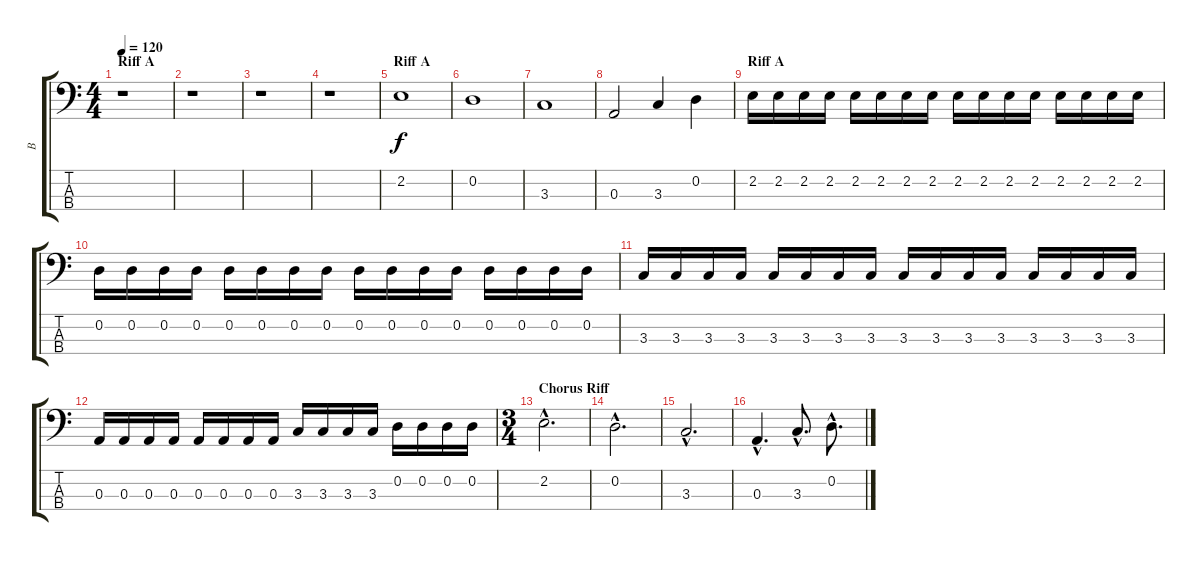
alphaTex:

\track ("B" "B") {instrument electricbasspick}
\staff {score tabs}
\tuning (G2 D2 A1 E1) {hide}
\ts (4 4)
\section ("" "Riff A")
\tempo 120
\clef f4
\ks c
r.1{dy f instrument electricbasspick} |
r.1 |
r.1 |
r.1 |
\section ("" "Riff A")
2.2.1 |
0.2.1 |
3.3.1 |
0.3.2 3.3.4 0.2.4 |
\section ("" "Riff A")
2.2.16 2.2.16 2.2.16 2.2.16 2.2.16 2.2.16 2.2.16 2.2.16 2.2.16 2.2.16 2.2.16 2.2.16 2.2.16 2.2.16 2.2.16 2.2.16 |
0.2.16 0.2.16 0.2.16 0.2.16 0.2.16 0.2.16 0.2.16 0.2.16 0.2.16 0.2.16 0.2.16 0.2.16 0.2.16 0.2.16 0.2.16 0.2.16 |
3.3.16 3.3.16 3.3.16 3.3.16 3.3.16 3.3.16 3.3.16 3.3.16 3.3.16 3.3.16 3.3.16 3.3.16 3.3.16 3.3.16 3.3.16 3.3.16 |
0.3.16 0.3.16 0.3.16 0.3.16 0.3.16 0.3.16 0.3.16 0.3.16 3.3.16 3.3.16 3.3.16 3.3.16 0.2.16 0.2.16 0.2.16 0.2.16 |
\ts (3 4)
\section ("" "Chorus Riff")
2.2{hac}.2{d} |
0.2{hac}.2{d} |
3.3{hac}.2{d} |
0.3{hac}.4{d} 3.3{hac}.8{d} 0.2{hac}.8{d}
